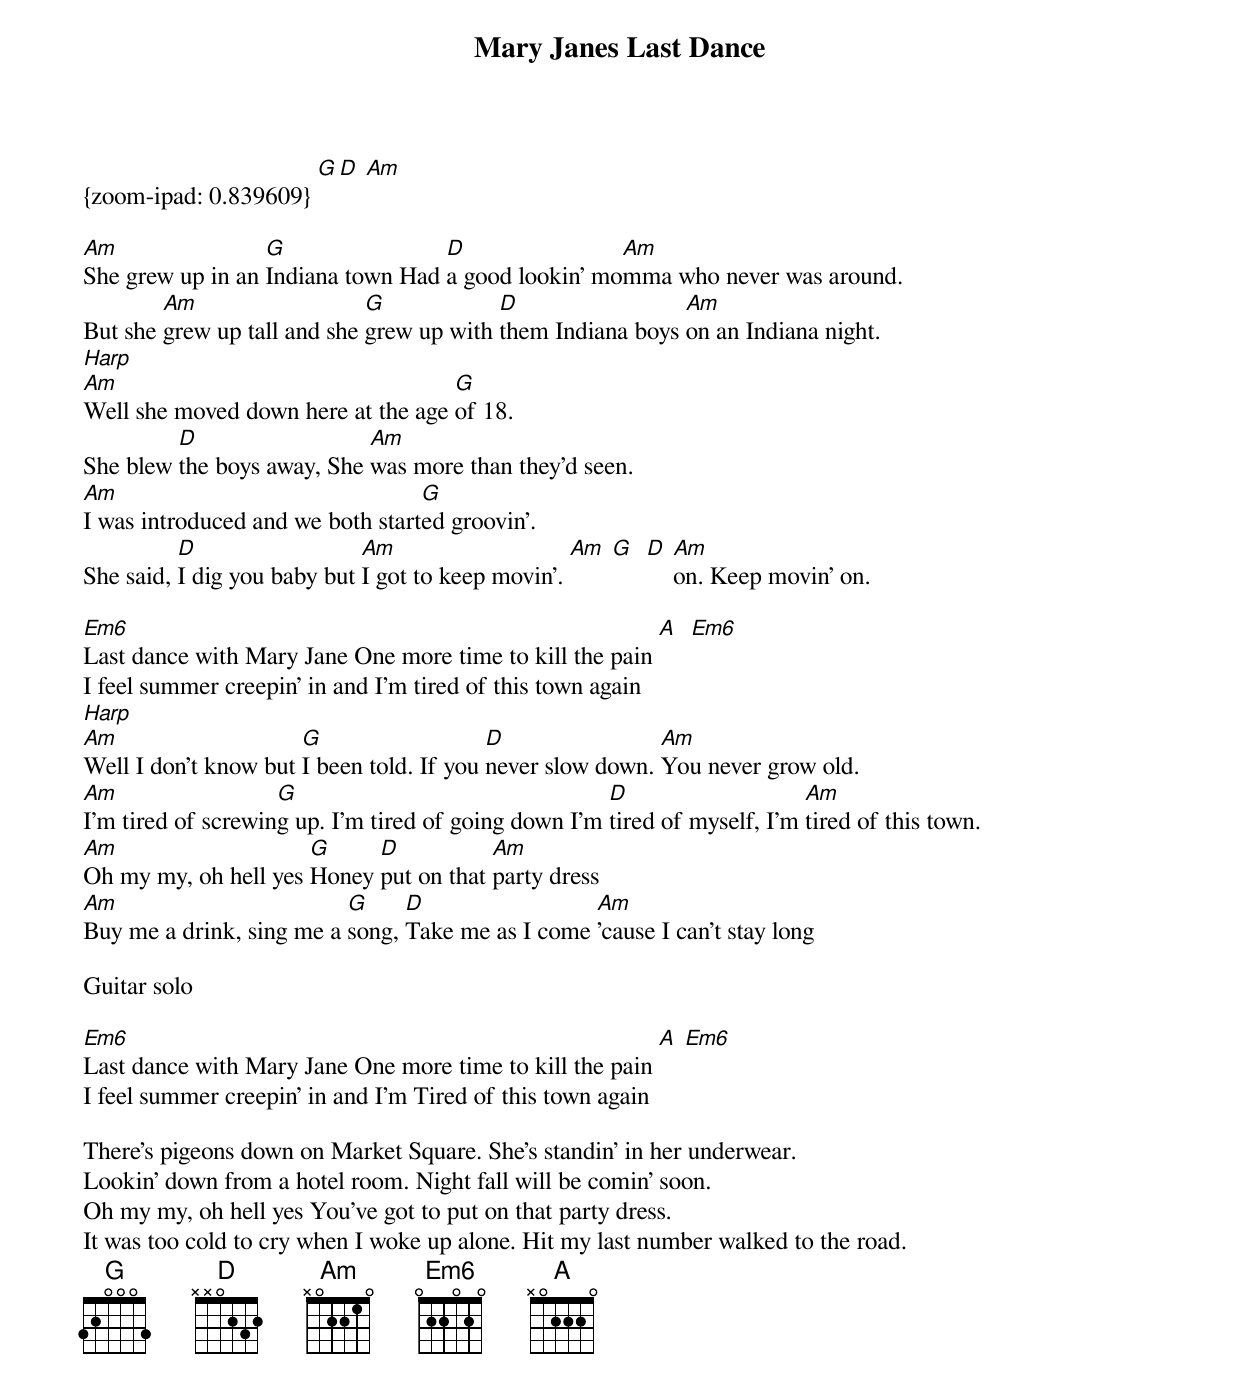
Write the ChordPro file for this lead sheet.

{t:Mary Janes Last Dance}
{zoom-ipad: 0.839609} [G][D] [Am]

[Am]She grew up in an [G]Indiana town Had [D]a good lookin' mo[Am]mma who never was around.
But she [Am]grew up tall and she [G]grew up with [D]them Indiana boys [Am]on an Indiana night.
[Harp]
[Am]Well she moved down here at the age [G]of 18.
She blew [D]the boys away, She [Am]was more than they'd seen.
[Am]I was introduced and we both start[G]ed groovin'.
She said, [D]I dig you baby but [Am]I got to keep movin'. [Am] [G]  [D] [Am]on. Keep movin' on.

[Em6]Last dance with Mary Jane One more time to kill the pain [A]  [Em6]
I feel summer creepin' in and I'm tired of this town again
[Harp]
[Am]Well I don't know but [G]I been told. If you [D]never slow down. [Am]You never grow old.
[Am]I'm tired of screwin[G]g up. I'm tired of going down I'm [D]tired of myself, I'm [Am]tired of this town.
[Am]Oh my my, oh hell yes [G]Honey [D]put on that [Am]party dress
[Am]Buy me a drink, sing me a [G]song, [D]Take me as I come [Am]'cause I can't stay long

Guitar solo

[Em6]Last dance with Mary Jane One more time to kill the pain [A] [Em6]
I feel summer creepin' in and I'm Tired of this town again

There's pigeons down on Market Square. She's standin' in her underwear.
Lookin' down from a hotel room. Night fall will be comin' soon.
Oh my my, oh hell yes You've got to put on that party dress.
It was too cold to cry when I woke up alone. Hit my last number walked to the road.
